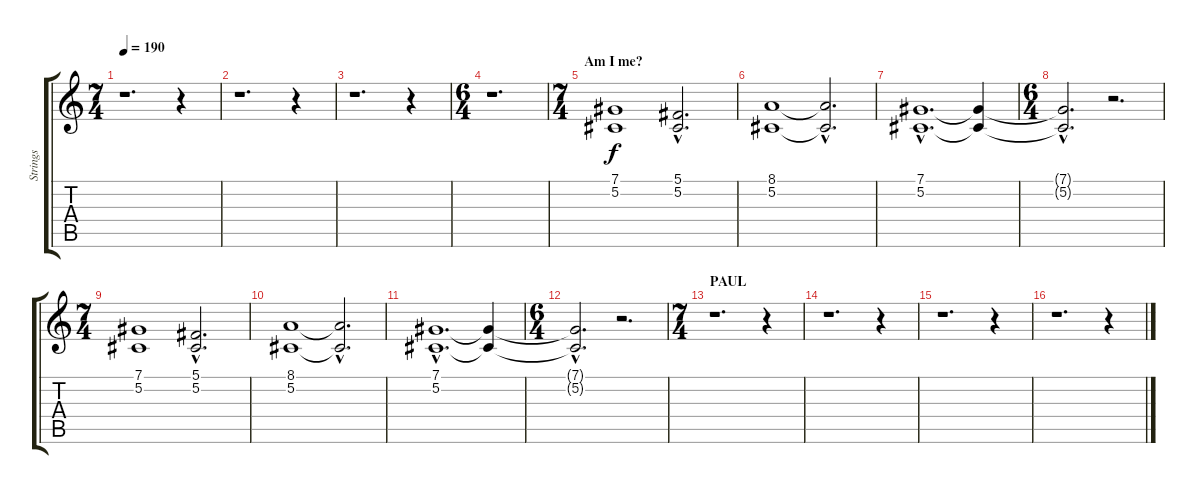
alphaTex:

\track ("Strings" "Strings") {instrument stringensemble2}
\staff {score tabs}
\tuning (Db4 Ab3 E3 B2 Gb2 B1) {hide}
\ts (7 4)
\tempo 190
\clef g2
\ks c
r.1{d dy f} r.4 |
r.1{d} r.4 |
r.1{d} r.4 |
\ts (6 4)
r.1{d} |
\ts (7 4)
\section ("" "Am I me?")
(7.1 5.2).1 (5.1{hac} 5.2{hac}).2{d} |
(8.1 5.2).1 (8.1{hac t} 5.2{hac t}).2{d} |
(7.1{hac} 5.2{hac}).1{d} (7.1{t} 5.2{t}).4 |
\ts (6 4)
(7.1{hac t} 5.2{hac t}).2{d} r.2{d} |
\ts (7 4)
(7.1 5.2).1 (5.1{hac} 5.2{hac}).2{d} |
(8.1 5.2).1 (8.1{hac t} 5.2{hac t}).2{d} |
(7.1{hac} 5.2{hac}).1{d} (7.1{t} 5.2{t}).4 |
\ts (6 4)
(7.1{hac t} 5.2{hac t}).2{d} r.2{d} |
\ts (7 4)
\section ("" "PAUL")
r.1{d} r.4 |
r.1{d} r.4 |
r.1{d} r.4 |
r.1{d} r.4
